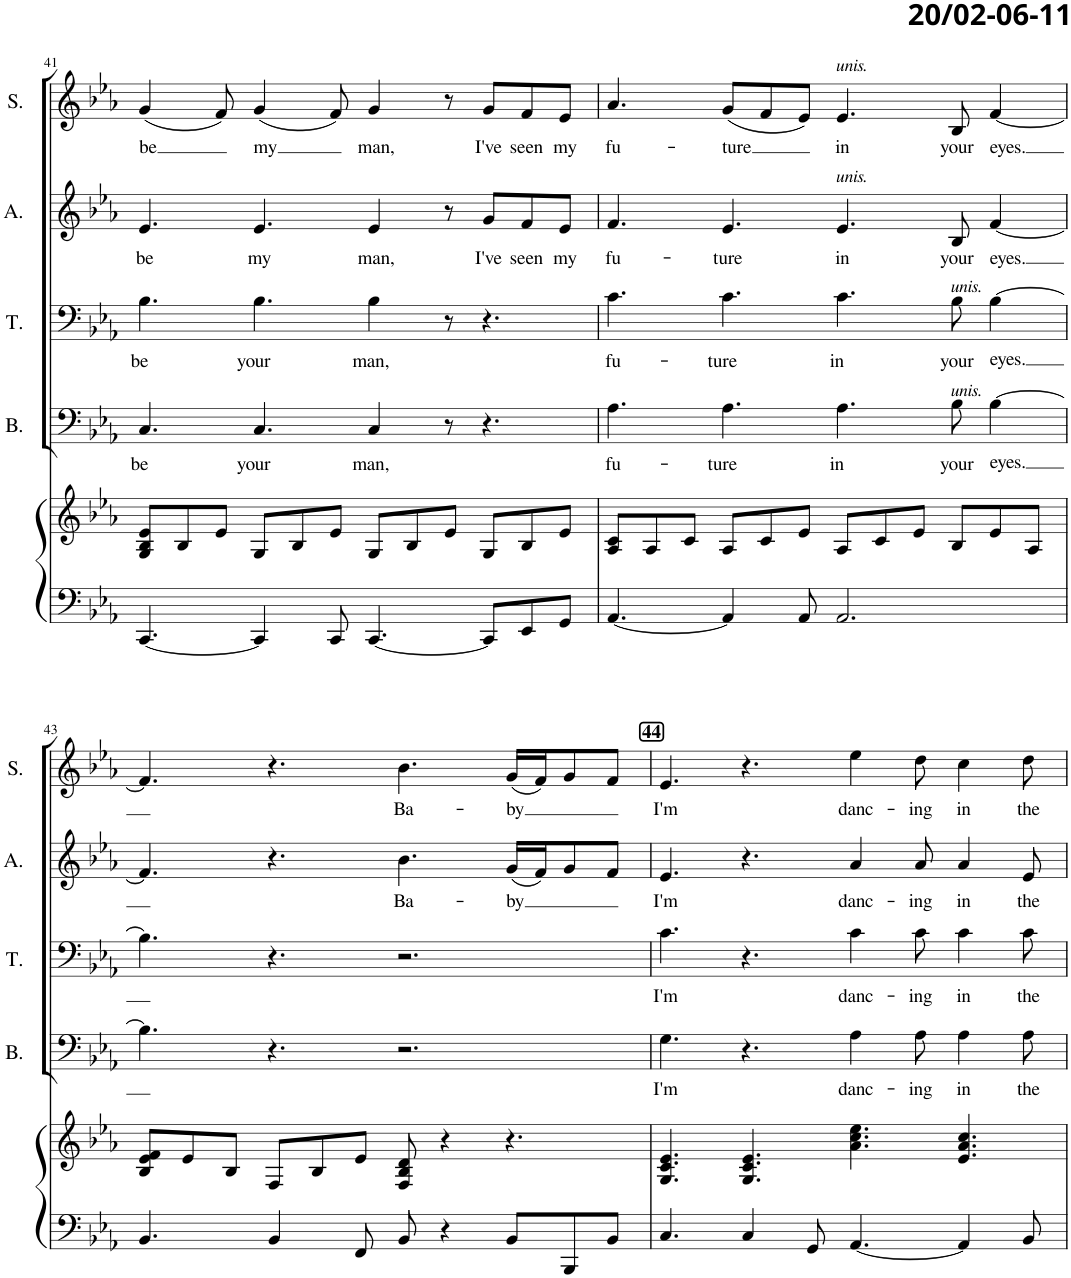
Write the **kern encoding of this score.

**kern	**kern	**kern	**text	**kern	**text	**kern	**text	**kern	**text
*part5	*part5	*part4	*part4	*part3	*part3	*part2	*part2	*part1	*part1
*staff6	*staff5	*staff4	*staff4	*staff3	*staff3	*staff2	*staff2	*staff1	*staff1
*I"Piano	*	*I"Bas	*	*I"Tenor	*	*I"Alt	*	*I"Sopraan	*
*I'Pno	*	*I'B.	*	*I'T.	*	*I'A.	*	*I'S.	*
!!LO:PB:g=z
*clefF4	*clefG2	*clefF4	*	*clefF4	*	*clefG2	*	*clefG2	*
*	*	*Trd12c21	*	*	*	*	*	*Trd1c2	*
*k[b-e-a-]	*k[b-e-a-]	*k[b-e-a-]	*	*k[b-e-a-]	*	*k[b-e-a-]	*	*k[b-e-a-]	*
*M12/8	*M12/8	*M12/8	*	*M12/8	*	*M12/8	*	*M12/8	*
=41	=41	=41	=41	=41	=41	=41	=41	=41	=41
!	!	!	!LO:LY:b	!	!LO:LY:b	!	!LO:LY:b	!	!LO:LY:b
[4.CC/	8G/ 8B-/ 8e-/L	4.C/	-be	4.B-\	be	4.e-/	be	(4g/	be
.	8B-/	.	.	.	.	.	.	.	.
.	8e-/J	.	.	.	.	.	.	8f/)	.
!	!	!	!LO:LY:b	!	!LO:LY:b	!	!LO:LY:b	!	!LO:LY:b
4CC/]	8G/L	4.C/	your	4.B-\	your	4.e-/	my	(4g/	my
.	8B-/	.	.	.	.	.	.	.	.
8CC/	8e-/J	.	.	.	.	.	.	8f/)	.
!	!	!	!LO:LY:b	!	!LO:LY:b	!	!LO:LY:b	!	!LO:LY:b
[4.CC/	8G/L	4C/	man,	4B-\	man,	4e-/	man,	4g/	man,
.	8B-/	.	.	.	.	.	.	.	.
.	8e-/J	8r	.	8r	.	8r	.	8r	.
!	!	!	!	!	!	!	!LO:LY:b	!	!LO:LY:b
8CC/L]	8G/L	4.r	.	4.r	.	8g/L	I've	8g/L	I've
!	!	!	!	!	!	!	!LO:LY:b	!	!LO:LY:b
8EE-/	8B-/	.	.	.	.	8f/	seen	8f/	seen
!	!	!	!	!	!	!	!LO:LY:b	!	!LO:LY:b
8GG/J	8e-/J	.	.	.	.	8e-/J	my	8e-/J	my
=42	=42	=42	=42	=42	=42	=42	=42	=42	=42
!	!	!	!LO:LY:b	!	!LO:LY:b	!	!LO:LY:b	!	!LO:LY:b
[4.AA-/	8A-/ 8c/L	4.A-\	fu-	4.c\	fu-	4.f/	fu-	4.a-/	fu-
.	8A-/	.	.	.	.	.	.	.	.
.	8c/J	.	.	.	.	.	.	.	.
!	!	!	!LO:LY:b	!	!LO:LY:b	!	!LO:LY:b	!	!LO:LY:b
4AA-/]	8A-/L	4.A-\	-ture	4.c\	-ture	4.e-/	-ture	(8g/L	-ture
.	8c/	.	.	.	.	.	.	8f/	.
8AA-/	8e-/J	.	.	.	.	.	.	8e-/J)	.
!	!	!	!	!	!	!	!	!LO:TX:a:i:t=unis.	!
!	!	!	!	!	!	!LO:TX:a:i:t=unis.	!	!	!
!	!	!	!LO:LY:b	!	!LO:LY:b	!	!LO:LY:b	!	!LO:LY:b
2.AA-/	8A-/L	4.A-\	in	4.c\	in	4.e-/	in	4.e-/	in
.	8c/	.	.	.	.	.	.	.	.
.	8e-/J	.	.	.	.	.	.	.	.
!	!	!	!	!LO:TX:a:i:t=unis.	!	!	!	!	!
!	!	!LO:TX:a:i:t=unis.	!	!	!	!	!	!	!
!	!	!	!LO:LY:b	!	!LO:LY:b	!	!LO:LY:b	!	!LO:LY:b
.	8B-/L	8B-\	your	8B-\	your	8B-/	your	8B-/	your
!	!	!	!LO:LY:b	!	!LO:LY:b	!	!LO:LY:b	!	!LO:LY:b
.	8e-/	[4B-\	eyes.	[4B-\	eyes.	[4f/	eyes.	[4f/	eyes.
.	8A-/J	.	.	.	.	.	.	.	.
!!LO:LB:g=z
=43	=43	=43	=43	=43	=43	=43	=43	=43	=43
4.BB-/	8B-/ 8e-/ 8f/L	4.B-\]	.	4.B-\]	.	4.f/]	.	4.f/]	.
.	8e-/	.	.	.	.	.	.	.	.
.	8B-/J	.	.	.	.	.	.	.	.
4BB-/	8F/L	4.r	.	4.r	.	4.r	.	4.r	.
.	8B-/	.	.	.	.	.	.	.	.
8FF/	8e-/J	.	.	.	.	.	.	.	.
!	!	!	!	!	!	!	!LO:LY:b	!	!LO:LY:b
8BB-/	8F/ 8B-/ 8d/	2.r	.	2.r	.	4.b-\	Ba-	4.b-\	Ba-
4r	4r	.	.	.	.	.	.	.	.
!	!	!	!	!	!	!	!LO:LY:b	!	!LO:LY:b
8BB-/L	4.r	.	.	.	.	(16g/LL	-by	(16g/LL	-by
.	.	.	.	.	.	16f/J)	.	16f/J)	.
8BBB-/	.	.	.	.	.	8g/	.	8g/	.
8BB-/J	.	.	.	.	.	8f/J	.	8f/J	.
!!LO:REH:place=s1:a:B:cj:fs=11:t=44
=44	=44	=44	=44	=44	=44	=44	=44	=44	=44
!	!	!	!LO:LY:b	!	!LO:LY:b	!	!LO:LY:b	!	!LO:LY:b
4.C/	4.G/ 4.c/ 4.e-/	4.G\	I'm	4.c\	I'm	4.e-/	I'm	4.e-/	I'm
4C/	4.G/ 4.c/ 4.e-/	4.r	.	4.r	.	4.r	.	4.r	.
8GG/	.	.	.	.	.	.	.	.	.
!	!	!	!LO:LY:b	!	!LO:LY:b	!	!LO:LY:b	!	!LO:LY:b
[4.AA-/	4.a-\ 4.cc\ 4.ee-\	4A-\	danc-	4c\	danc-	4a-/	danc-	4ee-\	danc-
!	!	!	!LO:LY:b	!	!LO:LY:b	!	!LO:LY:b	!	!LO:LY:b
.	.	8A-\	-ing	8c\	-ing	8a-/	-ing	8dd\	-ing
!	!	!	!LO:LY:b	!	!LO:LY:b	!	!LO:LY:b	!	!LO:LY:b
4AA-/]	4.e-/ 4.a-/ 4.cc/	4A-\	in	4c\	in	4a-/	in	4cc\	in
!	!	!	!LO:LY:b	!	!LO:LY:b	!	!LO:LY:b	!	!LO:LY:b
8BB-/	.	8A-\	the	8c\	the	8e-/	the	8dd\	the
=	=	=	=	=	=	=	=	=	=
*-	*-	*-	*-	*-	*-	*-	*-	*-	*-
